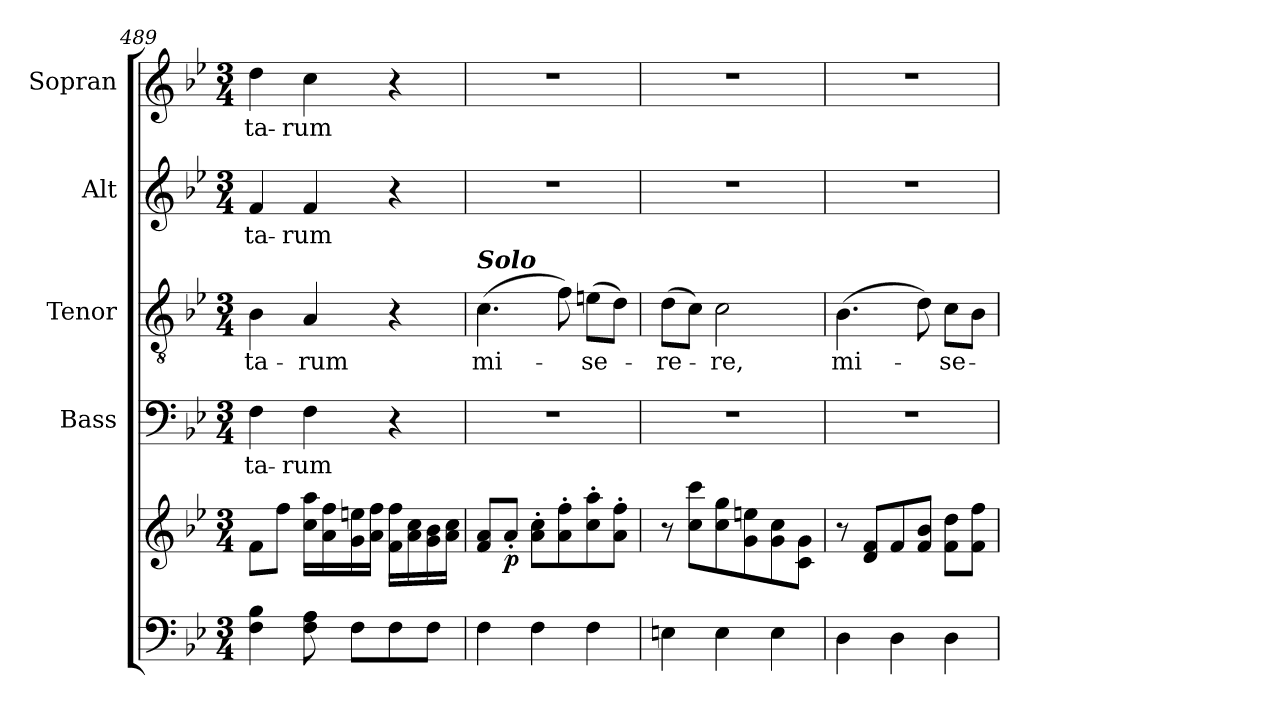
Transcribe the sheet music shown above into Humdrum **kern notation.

**kern	**kern	**dynam	**kern	**text	**kern	**text	**kern	**text	**kern	**text
*part5	*part5	*part5	*part4	*part4	*part3	*part3	*part2	*part2	*part1	*part1
*staff6	*staff5	*staff5/6	*staff4	*staff4	*staff3	*staff3	*staff2	*staff2	*staff1	*staff1
*	*	*	*I"Bass	*	*I"Tenor	*	*I"Alt	*	*I"Sopran	*
*	*	*	*I'B.	*	*I'T.	*	*I'A.	*	*I'S.	*
*clefF4	*clefG2	*	*clefF4	*	*clefGv2	*	*clefG2	*	*clefG2	*
*k[b-e-]	*k[b-e-]	*	*k[b-e-]	*	*k[b-e-]	*	*k[b-e-]	*	*k[b-e-]	*
*B-:	*B-:	*	*B-:	*	*B-:	*	*B-:	*	*B-:	*
*M3/4	*M3/4	*	*M3/4	*	*M3/4	*	*M3/4	*	*M3/4	*
=489	=489	=489	=489	=489	=489	=489	=489	=489	=489	=489
!	!	!	!	!LO:LY:b	!	!LO:LY:b	!	!LO:LY:b	!	!LO:LY:b
4F\ 4B-\	8f\L	.	4F\	-ta-	4B-\	-ta-	4f/	-ta-	4dd\	-ta-
.	8ff\J	.	.	.	.	.	.	.	.	.
!	!	!	!	!LO:LY:b	!	!LO:LY:b	!	!LO:LY:b	!	!LO:LY:b
8F\ 8A\	16cc\ 16aa\LL	.	4F\	-rum	4A/	-rum	4f/	-rum	4cc\	-rum
.	16a\ 16ff\	.	.	.	.	.	.	.	.	.
8F\L	16g\ 16een\	.	.	.	.	.	.	.	.	.
.	16a\ 16ff\JJ	.	.	.	.	.	.	.	.	.
8F\	16f\ 16ff\LL	.	4r	.	4r	.	4r	.	4r	.
.	16a\ 16cc\	.	.	.	.	.	.	.	.	.
8F\J	16g\ 16b-\	.	.	.	.	.	.	.	.	.
.	16a\ 16cc\JJ	.	.	.	.	.	.	.	.	.
=490	=490	=490	=490	=490	=490	=490	=490	=490	=490	=490
!	!	!	!	!	!LO:TX:a:Bi:t=Solo	!	!	!	!	!
!	!	!	!	!	!	!LO:LY:b	!	!	!	!
4F\	8f/ 8a/L	.	2.r	.	(>4.c\	mi-	2.r	.	2.r	.
!	!	!LO:DY:b	!	!	!	!	!	!	!	!
.	8a'</J	p	.	.	.	.	.	.	.	.
4F\	8a\'> 8cc\'>L	.	.	.	.	.	.	.	.	.
.	8a\'> 8ff\'>	.	.	.	8f\)	.	.	.	.	.
!	!	!	!	!	!	!LO:LY:b	!	!	!	!
4F\	8cc\'> 8aa\'>	.	.	.	(>8en\L	-se-	.	.	.	.
.	8a\'> 8ff\'>J	.	.	.	8d\J)	.	.	.	.	.
=491	=491	=491	=491	=491	=491	=491	=491	=491	=491	=491
!	!	!	!	!	!	!LO:LY:b	!	!	!	!
4En\	8r	.	2.r	.	(>8d\L	-re-	2.r	.	2.r	.
.	8cc\ 8ccc\L	.	.	.	8c\J)	.	.	.	.	.
!	!	!	!	!	!	!LO:LY:b	!	!	!	!
4E\	8cc\ 8gg\	.	.	.	2c\	-re,	.	.	.	.
.	8g\ 8een\	.	.	.	.	.	.	.	.	.
4E\	8g\ 8cc\	.	.	.	.	.	.	.	.	.
.	8c\ 8g\J	.	.	.	.	.	.	.	.	.
!!LO:PB:g=z
=492	=492	=492	=492	=492	=492	=492	=492	=492	=492	=492
!	!	!	!	!	!	!LO:LY:b	!	!	!	!
4D\	8r	.	2.r	.	(>4.B-\	mi-	2.r	.	2.r	.
.	8d/ 8f/L	.	.	.	.	.	.	.	.	.
4D\	8f/	.	.	.	.	.	.	.	.	.
.	8f/ 8b-/J	.	.	.	8d\)	.	.	.	.	.
!	!	!	!	!	!	!LO:LY:b	!	!	!	!
4D\	8f\ 8dd\L	.	.	.	8c\L	-se-	.	.	.	.
.	8f\ 8ff\J	.	.	.	8B-\J	.	.	.	.	.
=	=	=	=	=	=	=	=	=	=	=
*-	*-	*-	*-	*-	*-	*-	*-	*-	*-	*-
